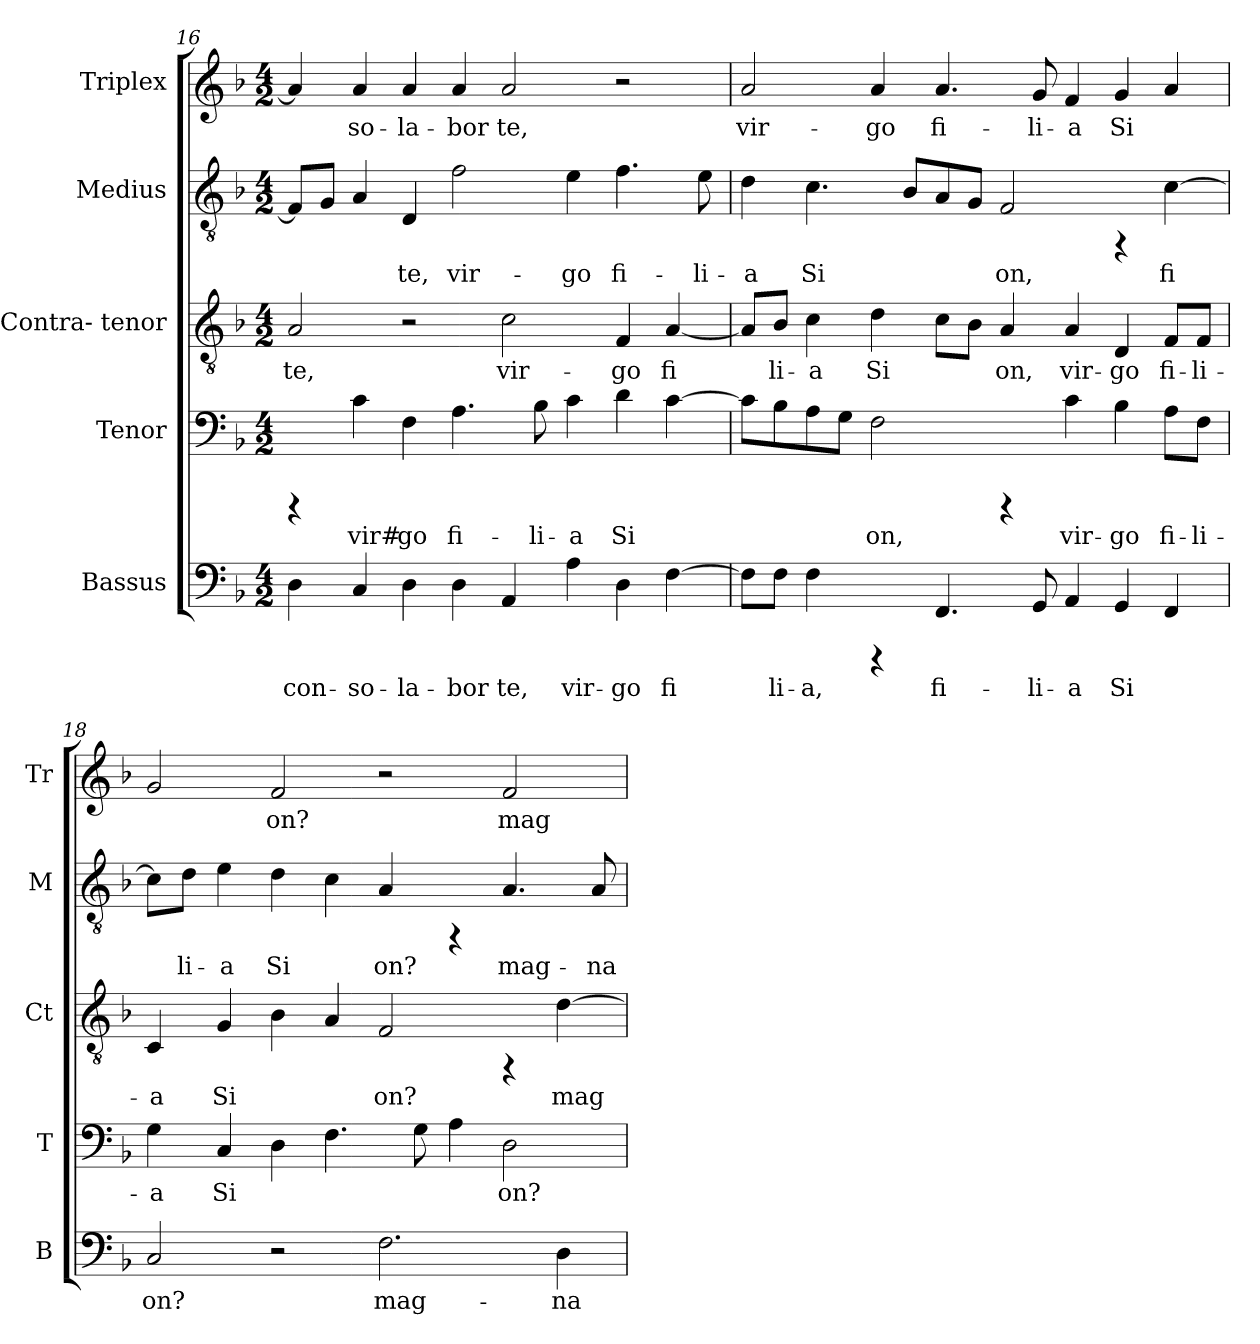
**kern	**text	**kern	**text	**kern	**text	**kern	**text	**kern	**text
*part5	*part5	*part4	*part4	*part3	*part3	*part2	*part2	*part1	*part1
*staff5	*staff5	*staff4	*staff4	*staff3	*staff3	*staff2	*staff2	*staff1	*staff1
*I"Bassus	*	*I"Tenor	*	*I"Contra-  tenor	*	*I"Medius	*	*I"Triplex	*
*I'B	*	*I'T	*	*I'Ct	*	*I'M	*	*I'Tr	*
*clefF4	*	*clefF4	*	*clefGv2	*	*clefGv2	*	*clefG2	*
*k[b-]	*	*k[b-]	*	*k[b-]	*	*k[b-]	*	*k[b-]	*
*F:	*	*F:	*	*F:	*	*F:	*	*F:	*
*M4/2	*	*M4/2	*	*M4/2	*	*M4/2	*	*M4/2	*
=16	=16	=16	=16	=16	=16	=16	=16	=16	=16
!	!LO:LY:b:cj	!	!	!	!LO:LY:b:cj	!	!LO:LY:b:cj	!	!LO:LY:b:cj
4D\	con-	4rCCC	.	2A/	te,	8F/L]	.	4a/]	--
!	!	!	!	!	!	!	!LO:LY:b:cj	!	!
.	.	.	.	.	.	8G/J	.	.	.
!	!LO:LY:b:cj	!	!LO:LY:b:cj	!	!	!	!LO:LY:b:cj	!	!LO:LY:b:cj
4C/	-so-	4c\	vir#-	.	.	4A/	.	4a/	-so-
!	!LO:LY:b:cj	!	!LO:LY:b:cj	!	!	!	!LO:LY:b:cj	!	!LO:LY:b:cj
4D\	-la-	4F\	-go	2r	.	4D/	te,	4a/	-la-
!	!LO:LY:b:cj	!	!LO:LY:b:cj	!	!	!	!LO:LY:b:cj	!	!LO:LY:b:cj
4D\	-bor	4.A\	fi-	.	.	2f\	vir-	4a/	-bor
!	!LO:LY:b:cj	!	!	!	!LO:LY:b:cj	!	!	!	!LO:LY:b:cj
4AA/	te,	.	.	2c\	vir-	.	.	2a/	te,
!	!	!	!LO:LY:b:cj	!	!	!	!	!	!
.	.	8B-\	-li-	.	.	.	.	.	.
!	!LO:LY:b:cj	!	!LO:LY:b:cj	!	!	!	!LO:LY:b:cj	!	!
4A\	vir-	4c\	-a	.	.	4e\	-go	.	.
!	!LO:LY:b:cj	!	!LO:LY:b:cj	!	!LO:LY:b:cj	!	!LO:LY:b:cj	!	!
4D\	-go	4d\	Si-	4F/	-go	4.f\	fi-	2r	.
!	!LO:LY:b:cj	!	!LO:LY:b:cj	!	!LO:LY:b:cj	!	!	!	!
[>4F\	fi-	[>4c\	--	[>4A/	fi-	.	.	.	.
!	!	!	!	!	!	!	!LO:LY:b:cj	!	!
.	.	.	.	.	.	8e\	-li-	.	.
!!LO:PB:g=z
=17	=17	=17	=17	=17	=17	=17	=17	=17	=17
!	!LO:LY:b:cj	!	!LO:LY:b:cj	!	!LO:LY:b:cj	!	!LO:LY:b:cj	!	!LO:LY:b:cj
8F\L]	--	8c\L]	--	8A/L]	--	4d\	-a	2a/	vir-
!	!LO:LY:b:cj	!	!LO:LY:b:cj	!	!LO:LY:b:cj	!	!	!	!
8F\J	-li-	8B-\	--	8B-/J	-li-	.	.	.	.
!	!LO:LY:b:cj	!	!LO:LY:b:cj	!	!LO:LY:b:cj	!	!LO:LY:b:cj	!	!
4F\	-a,	8A\	--	4c\	-a	4.c\	Si-	.	.
!	!	!	!LO:LY:b:cj	!	!	!	!	!	!
.	.	8G\J	--	.	.	.	.	.	.
!	!	!	!LO:LY:b:cj	!	!LO:LY:b:cj	!	!	!	!LO:LY:b:cj
4rCCC	.	2F\	-on,	4d\	Si-	.	.	4a/	-go
!	!	!	!	!	!	!	!LO:LY:b:cj	!	!
.	.	.	.	.	.	8B-/L	--	.	.
!	!LO:LY:b:cj	!	!	!	!LO:LY:b:cj	!	!LO:LY:b:cj	!	!LO:LY:b:cj
4.FF/	fi-	.	.	8c\L	--	8A/	--	4.a/	fi-
!	!	!	!	!	!LO:LY:b:cj	!	!LO:LY:b:cj	!	!
.	.	.	.	8B-\J	--	8G/J	--	.	.
!	!	!	!	!	!LO:LY:b:cj	!	!LO:LY:b:cj	!	!
.	.	4rCCC	.	4A/	-on,	2F/	-on,	.	.
!	!LO:LY:b:cj	!	!	!	!	!	!	!	!LO:LY:b:cj
8GG/	-li-	.	.	.	.	.	.	8g/	-li-
!	!LO:LY:b:cj	!	!LO:LY:b:cj	!	!LO:LY:b:cj	!	!	!	!LO:LY:b:cj
4AA/	-a	4c\	vir-	4A/	vir-	.	.	4f/	-a
!	!LO:LY:b:cj	!	!LO:LY:b:cj	!	!LO:LY:b:cj	!	!	!	!LO:LY:b:cj
4GG/	Si-	4B-\	-go	4D/	-go	4rFF	.	4g/	Si-
!	!LO:LY:b:cj	!	!LO:LY:b:cj	!	!LO:LY:b:cj	!	!LO:LY:b:cj	!	!LO:LY:b:cj
4FF/	--	8A\L	fi-	8F/L	fi-	[>4c\	fi-	4a/	--
!	!	!	!LO:LY:b:cj	!	!LO:LY:b:cj	!	!	!	!
.	.	8F\J	-li-	8F/J	-li-	.	.	.	.
=18	=18	=18	=18	=18	=18	=18	=18	=18	=18
!	!LO:LY:b:cj	!	!LO:LY:b:cj	!	!LO:LY:b:cj	!	!LO:LY:b:cj	!	!LO:LY:b:cj
2C/	-on?	4G\	-a	4C/	-a	8c\L]	--	2g/	--
!	!	!	!	!	!	!	!LO:LY:b:cj	!	!
.	.	.	.	.	.	8d\J	-li-	.	.
!	!	!	!LO:LY:b:cj	!	!LO:LY:b:cj	!	!LO:LY:b:cj	!	!
.	.	4C/	Si-	4G/	Si-	4e\	-a	.	.
!	!	!	!LO:LY:b:cj	!	!LO:LY:b:cj	!	!LO:LY:b:cj	!	!LO:LY:b:cj
2r	.	4D\	--	4B-\	--	4d\	Si-	2f/	-on?
!	!	!	!LO:LY:b:cj	!	!LO:LY:b:cj	!	!LO:LY:b:cj	!	!
.	.	4.F\	--	4A/	--	4c\	--	.	.
!	!LO:LY:b:cj	!	!	!	!LO:LY:b:cj	!	!LO:LY:b:cj	!	!
2.F\	mag-	.	.	2F/	-on?	4A/	-on?	2r	.
!	!	!	!LO:LY:b:cj	!	!	!	!	!	!
.	.	8G\	--	.	.	.	.	.	.
!	!	!	!LO:LY:b:cj	!	!	!	!	!	!
.	.	4A\	--	.	.	4rFF	.	.	.
!	!	!	!LO:LY:b:cj	!	!	!	!LO:LY:b:cj	!	!LO:LY:b:cj
.	.	2D\	-on?	4rFF	.	4.A/	mag-	2f/	mag-
!	!LO:LY:b:cj	!	!	!	!LO:LY:b:cj	!	!	!	!
4D\	-na	.	.	[>4d\	mag-	.	.	.	.
!	!	!	!	!	!	!	!LO:LY:b:cj	!	!
.	.	.	.	.	.	8A/	-na	.	.
=	=	=	=	=	=	=	=	=	=
*-	*-	*-	*-	*-	*-	*-	*-	*-	*-
